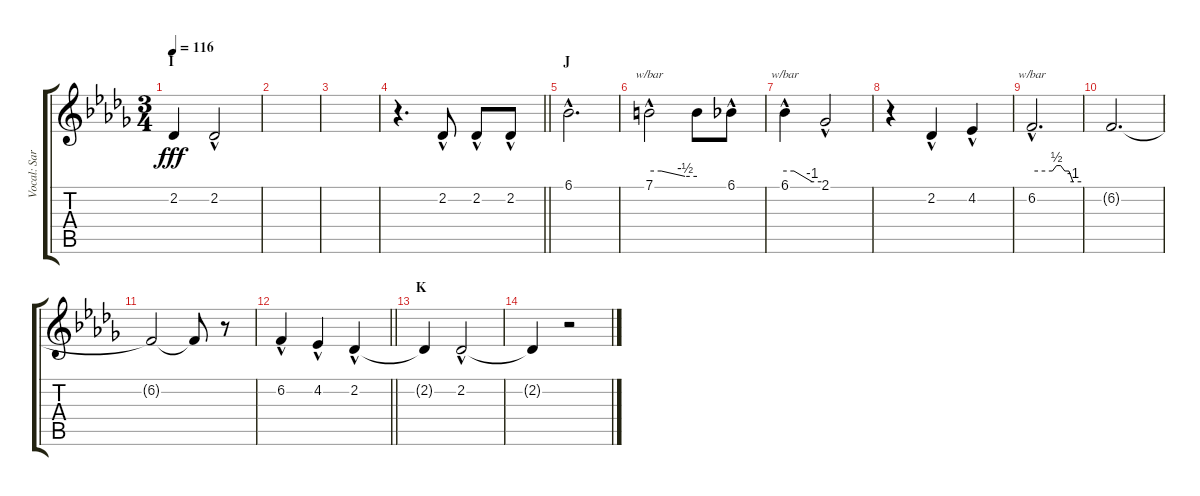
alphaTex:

\track ("Vocal: Sarah" "Vocal: Sar") {instrument pad1newage}
\staff {score tabs}
\tuning (E4 B3 G3 D3 A2 E2) {hide}
\ts (3 4)
\section ("" "I")
\tempo 116
\clef g2
\ks db
2.2{t}.4{dy fff} 2.2{hac}.2 |
|
|
\barLineRight lightlight
r.4{d} 2.2{hac}.8 2.2{hac}.8 2.2{hac}.8 |
\section ("" "J")
6.1{hac}.2{d} |
7.1{hac}.2{tbe (custom default 0 0 15 0 45 -2 60 -2)} 7.1{t}.8 6.1{hac}.8 |
6.1{hac}.4{tbe (custom default 0 0 15 0 45 -4 60 -4)} 2.1{hac}.2 |
r.4 2.2{hac}.4 4.2{hac}.4 |
6.2{hac}.2{d tbe (custom default 0 0 25 0 30 2 35 2 40 0 45 0 50 -4 60 -4)} |
6.2{t}.2{d} |
6.2{t}.2 6.2{t}.8 r.8 |
\barLineRight lightlight
6.2{hac}.4 4.2{hac}.4 2.2{hac}.4 |
\section ("" "K")
2.2{t}.4 2.2{hac}.2 |
2.2{t}.4 r.2
